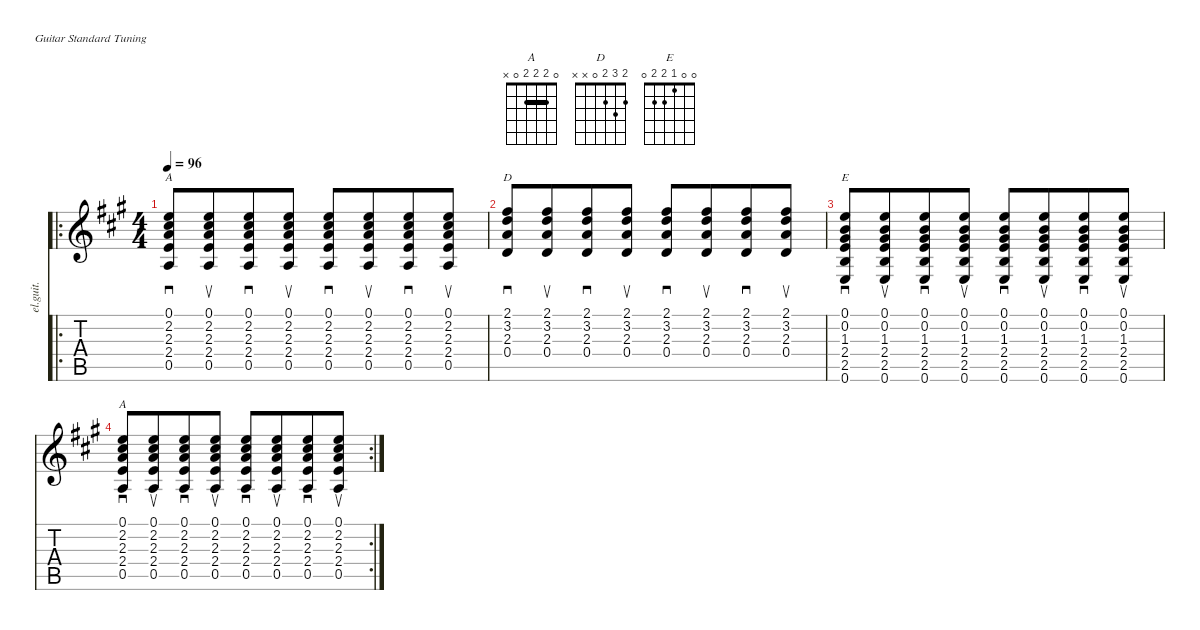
\defaultSystemsLayout 4
\hideDynamics
\bracketExtendMode nobrackets
\track ("Clean Guitar" "el.guit.") {defaultSystemsLayout 4 instrument electricguitarclean}
\staff {score tabs}
\tuning (E4 B3 G3 D3 A2 E2)
\chord ("A" 0 2 2 2 0 x) {showfingering false barre (2 2)}
\chord ("D" 2 3 2 0 x x) {showfingering false}
\chord ("E" 0 0 1 2 2 0) {showfingering false}
\ro
\ts (4 4)
\beaming (8 4 4)
\tempo 96
\clef g2
\ks a
(0.5{acc forcenatural} 2.4{acc forcenatural} 2.3{acc forcenatural} 2.2{acc #} 0.1{acc forcenatural}).8{sd ch "A" dy mf instrument electricguitarclean beam Up} (0.5{acc forcenatural} 2.4{acc forcenatural} 2.3{acc forcenatural} 2.2{acc #} 0.1{acc forcenatural}).8{su beam Up} (0.5{acc forcenatural} 2.4{acc forcenatural} 2.3{acc forcenatural} 2.2{acc #} 0.1{acc forcenatural}).8{sd beam Up} (0.5{acc forcenatural} 2.4{acc forcenatural} 2.3{acc forcenatural} 2.2{acc #} 0.1{acc forcenatural}).8{su beam Up} (0.5{acc forcenatural} 2.4{acc forcenatural} 2.3{acc forcenatural} 2.2{acc #} 0.1{acc forcenatural}).8{sd beam Up} (0.5{acc forcenatural} 2.4{acc forcenatural} 2.3{acc forcenatural} 2.2{acc #} 0.1{acc forcenatural}).8{su beam Up} (0.5{acc forcenatural} 2.4{acc forcenatural} 2.3{acc forcenatural} 2.2{acc #} 0.1{acc forcenatural}).8{sd beam Up} (0.5{acc forcenatural} 2.4{acc forcenatural} 2.3{acc forcenatural} 2.2{acc #} 0.1{acc forcenatural}).8{su beam Up} |
(0.4{acc forcenatural} 2.3{acc forcenatural} 3.2{acc forcenatural} 2.1{acc #}).8{sd ch "D" beam Up} (0.4{acc forcenatural} 2.3{acc forcenatural} 3.2{acc forcenatural} 2.1{acc #}).8{su beam Up} (0.4{acc forcenatural} 2.3{acc forcenatural} 3.2{acc forcenatural} 2.1{acc #}).8{sd beam Up} (0.4{acc forcenatural} 2.3{acc forcenatural} 3.2{acc forcenatural} 2.1{acc #}).8{su beam Up} (0.4{acc forcenatural} 2.3{acc forcenatural} 3.2{acc forcenatural} 2.1{acc #}).8{sd beam Up} (0.4{acc forcenatural} 2.3{acc forcenatural} 3.2{acc forcenatural} 2.1{acc #}).8{su beam Up} (0.4{acc forcenatural} 2.3{acc forcenatural} 3.2{acc forcenatural} 2.1{acc #}).8{sd beam Up} (0.4{acc forcenatural} 2.3{acc forcenatural} 3.2{acc forcenatural} 2.1{acc #}).8{su beam Up} |
(0.6{acc forcenatural} 2.5{acc forcenatural} 2.4{acc forcenatural} 1.3{acc #} 0.2{acc forcenatural} 0.1{acc forcenatural}).8{sd ch "E" beam Up} (0.6{acc forcenatural} 2.5{acc forcenatural} 2.4{acc forcenatural} 1.3{acc #} 0.2{acc forcenatural} 0.1{acc forcenatural}).8{su beam Up} (0.6{acc forcenatural} 2.5{acc forcenatural} 2.4{acc forcenatural} 1.3{acc #} 0.2{acc forcenatural} 0.1{acc forcenatural}).8{sd beam Up} (0.6{acc forcenatural} 2.5{acc forcenatural} 2.4{acc forcenatural} 1.3{acc #} 0.2{acc forcenatural} 0.1{acc forcenatural}).8{su beam Up} (0.6{acc forcenatural} 2.5{acc forcenatural} 2.4{acc forcenatural} 1.3{acc #} 0.2{acc forcenatural} 0.1{acc forcenatural}).8{sd beam Up} (0.6{acc forcenatural} 2.5{acc forcenatural} 2.4{acc forcenatural} 1.3{acc #} 0.2{acc forcenatural} 0.1{acc forcenatural}).8{su beam Up} (0.6{acc forcenatural} 2.5{acc forcenatural} 2.4{acc forcenatural} 1.3{acc #} 0.2{acc forcenatural} 0.1{acc forcenatural}).8{sd beam Up} (0.6{acc forcenatural} 2.5{acc forcenatural} 2.4{acc forcenatural} 1.3{acc #} 0.2{acc forcenatural} 0.1{acc forcenatural}).8{su beam Up} |
\rc 2
(0.5{acc forcenatural} 2.4{acc forcenatural} 2.3{acc forcenatural} 2.2{acc #} 0.1{acc forcenatural}).8{sd ch "A" beam Up} (0.5{acc forcenatural} 2.4{acc forcenatural} 2.3{acc forcenatural} 2.2{acc #} 0.1{acc forcenatural}).8{su beam Up} (0.5{acc forcenatural} 2.4{acc forcenatural} 2.3{acc forcenatural} 2.2{acc #} 0.1{acc forcenatural}).8{sd beam Up} (0.5{acc forcenatural} 2.4{acc forcenatural} 2.3{acc forcenatural} 2.2{acc #} 0.1{acc forcenatural}).8{su beam Up} (0.5{acc forcenatural} 2.4{acc forcenatural} 2.3{acc forcenatural} 2.2{acc #} 0.1{acc forcenatural}).8{sd beam Up} (0.5{acc forcenatural} 2.4{acc forcenatural} 2.3{acc forcenatural} 2.2{acc #} 0.1{acc forcenatural}).8{su beam Up} (0.5{acc forcenatural} 2.4{acc forcenatural} 2.3{acc forcenatural} 2.2{acc #} 0.1{acc forcenatural}).8{sd beam Up} (0.5{acc forcenatural} 2.4{acc forcenatural} 2.3{acc forcenatural} 2.2{acc #} 0.1{acc forcenatural}).8{su beam Up}
